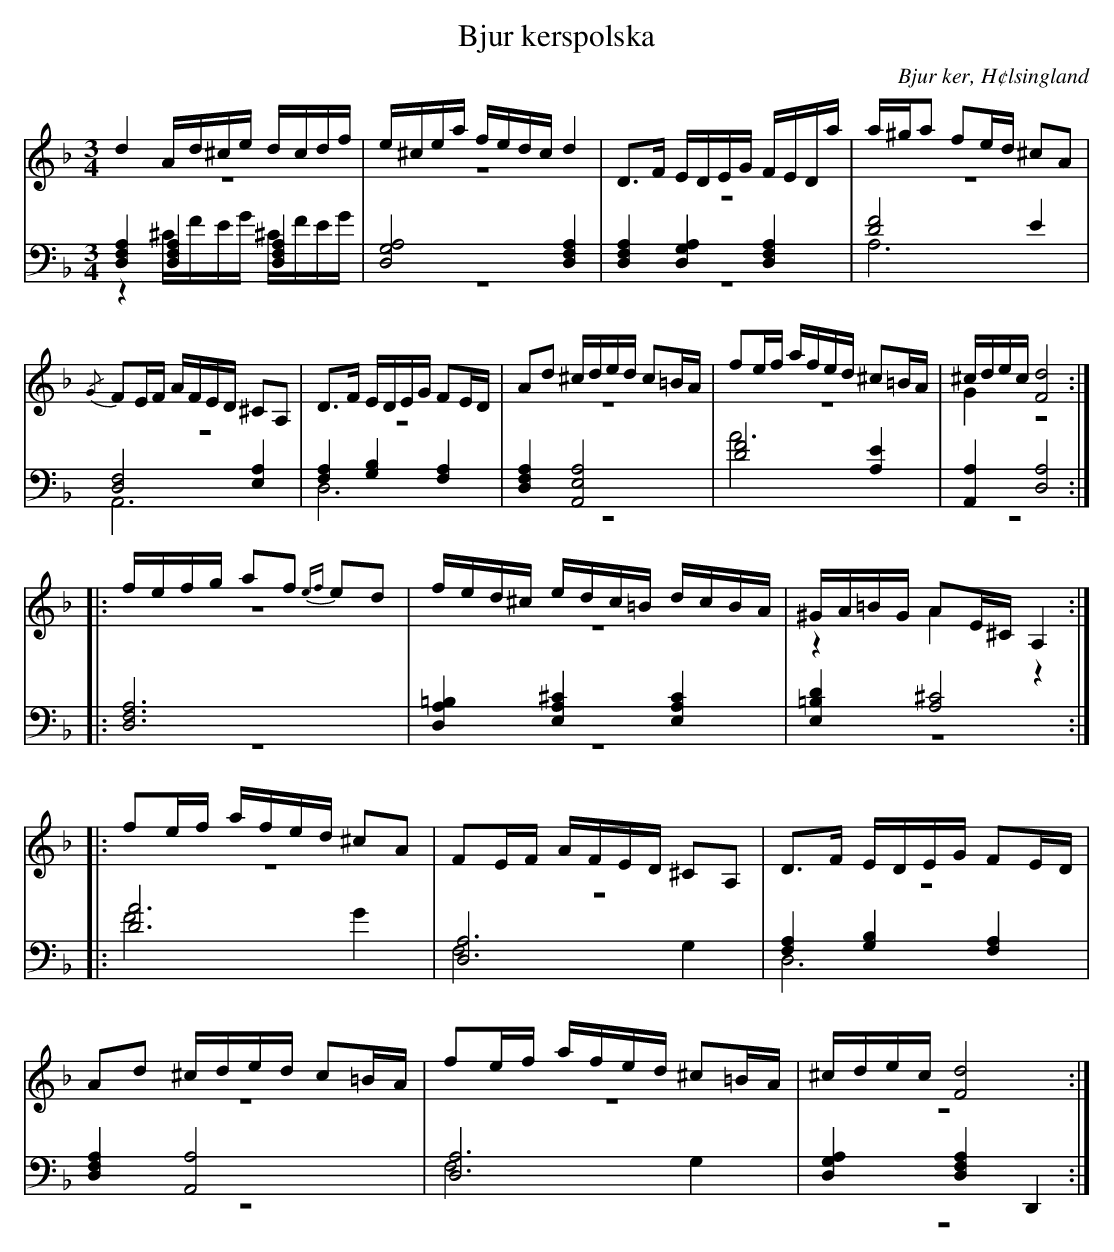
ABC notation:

X:1
T: Bjur kerspolska
O: Bjur ker, H¢lsingland
M: 3/4
L: 1/16
K: Dm
V:1
V:2 merge
V:3
V:4 merge
V:1
d4 Ad^ce dcdf |e^cea fedc d4|D2>F2 EDEG FEDa|a^ga2 f2ed ^c2A2|
{/G}F2EF AFED ^C2A,2|D2>F2 EDEG F2ED|A2d2 ^cded c2=BA|f2ef afed ^c2=BA|^cdec [F8d8]:|
|:fefg a2f2 {ef}e2d2 |fed^c edc=B dcBA|^GA=BG A2E^C A,4:|
|:f2ef afed ^c2A2|F2EF AFED ^C2A,2|D2>F2 EDEG F2ED|
A2d2 ^cded c2=BA|f2ef afed ^c2=BA|^cdec [F8d8]:|
V:2
z12|z12|z12|z12|
z12|z12|z12|z12|G4 z8:|
|:z12|z12|z4 A4 z4:|
|:z12|z12|z12|
z12|z12|z12:|
V:3 clef=bass
[D,4F,4A,4] [D,4F,4A,4] [D,4F,4A,4]|[D,8G,8A,8] [D,4F,4A,4]|[D,4F,4A,4] [D,4G,4A,4] [D,4F,4A,4]|[D8F8] E4|
[D,8F,8] [E,4A,4]|[F,4A,4] [G,4B,4] [F,4A,4]|[D,4F,4A,4] [A,,8E,8A,8]|[D8F8] [A,4E4]|[A,,4A,4] [D,8A,8]:|
|:[D,12F,12A,12]|[D,4A,4=B,4] [E,4A,4^C4] [E,4A,4C4]|[E,4=B,4D4] [A,8^C8]:|
|:[D12A12]|[D,12A,12]|[F,4A,4] [G,4B,4] [F,4A,4]|
[D,4F,4A,4] [A,,8A,8]|[D,12A,12]|[D,4G,4A,4] [D,4F,4A,4] D,,4:|
V:4 clef=bass
z4 ^CFEG ^CFEG|z12|z12|A,12|
A,,12|D,12|z12|A12|z12:|
|:z12|z12|z12:|
|:F8 G4|F,8 G,4|D,12|
z12|F,8 G,4|z12:|
